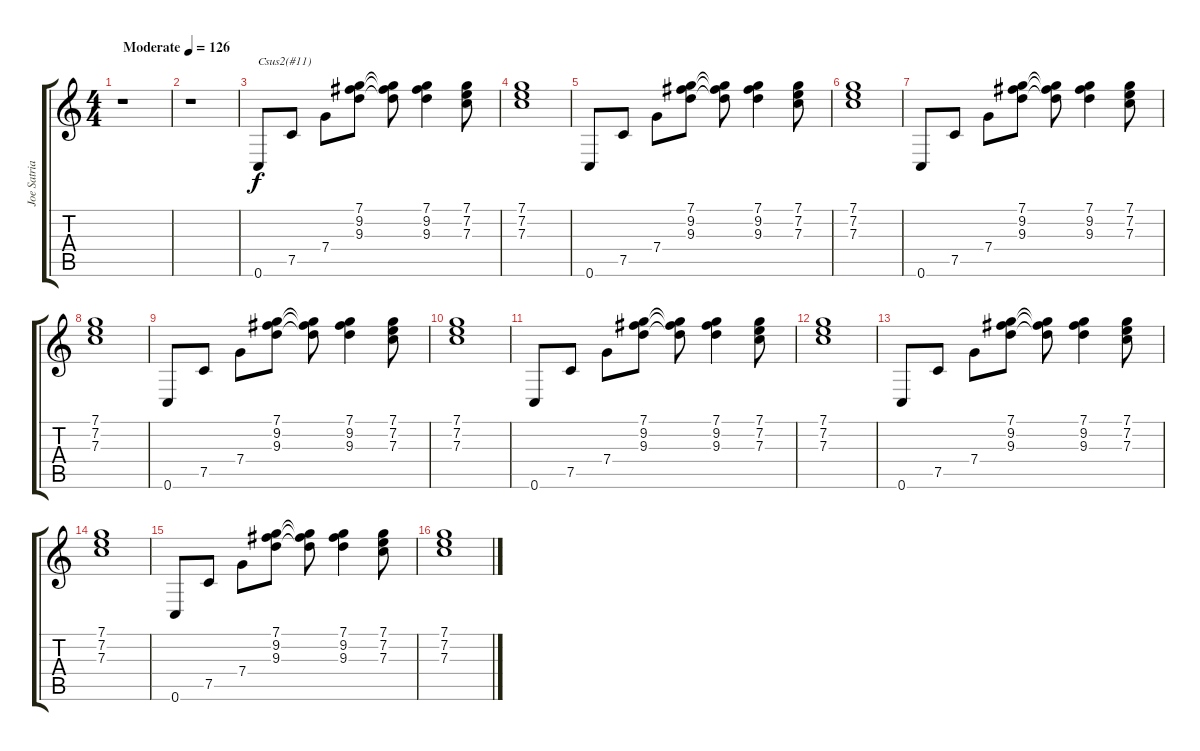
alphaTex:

\track ("Joe Satriani rythmique" "Joe Satria") {instrument acousticguitarnylon}
\staff {score tabs}
\tuning (C4 A3 F3 C3 F2 C2) {hide}
\ts (4 4)
\tempo (126 "Moderate")
\clef g2
\ks c
r.1{dy f instrument acousticguitarnylon} |
r.1 |
0.6.8{txt "Csus2(#11)"} 7.5.8 7.4.8 (7.1 9.2 9.3).8 (7.1{t} 9.2{t} 9.3{t}).8 (7.1 9.2 9.3).4 (7.1 7.2 7.3).8 |
(7.1 7.2 7.3).1 |
0.6.8 7.5.8 7.4.8 (7.1 9.2 9.3).8 (7.1{t} 9.2{t} 9.3{t}).8 (7.1 9.2 9.3).4 (7.1 7.2 7.3).8 |
(7.1 7.2 7.3).1 |
0.6.8 7.5.8 7.4.8 (7.1 9.2 9.3).8 (7.1{t} 9.2{t} 9.3{t}).8 (7.1 9.2 9.3).4 (7.1 7.2 7.3).8 |
(7.1 7.2 7.3).1 |
0.6.8 7.5.8 7.4.8 (7.1 9.2 9.3).8 (7.1{t} 9.2{t} 9.3{t}).8 (7.1 9.2 9.3).4 (7.1 7.2 7.3).8 |
(7.1 7.2 7.3).1 |
0.6.8 7.5.8 7.4.8 (7.1 9.2 9.3).8 (7.1{t} 9.2{t} 9.3{t}).8 (7.1 9.2 9.3).4 (7.1 7.2 7.3).8 |
(7.1 7.2 7.3).1 |
0.6.8 7.5.8 7.4.8 (7.1 9.2 9.3).8 (7.1{t} 9.2{t} 9.3{t}).8 (7.1 9.2 9.3).4 (7.1 7.2 7.3).8 |
(7.1 7.2 7.3).1 |
0.6.8 7.5.8 7.4.8 (7.1 9.2 9.3).8 (7.1{t} 9.2{t} 9.3{t}).8 (7.1 9.2 9.3).4 (7.1 7.2 7.3).8 |
(7.1 7.2 7.3).1
